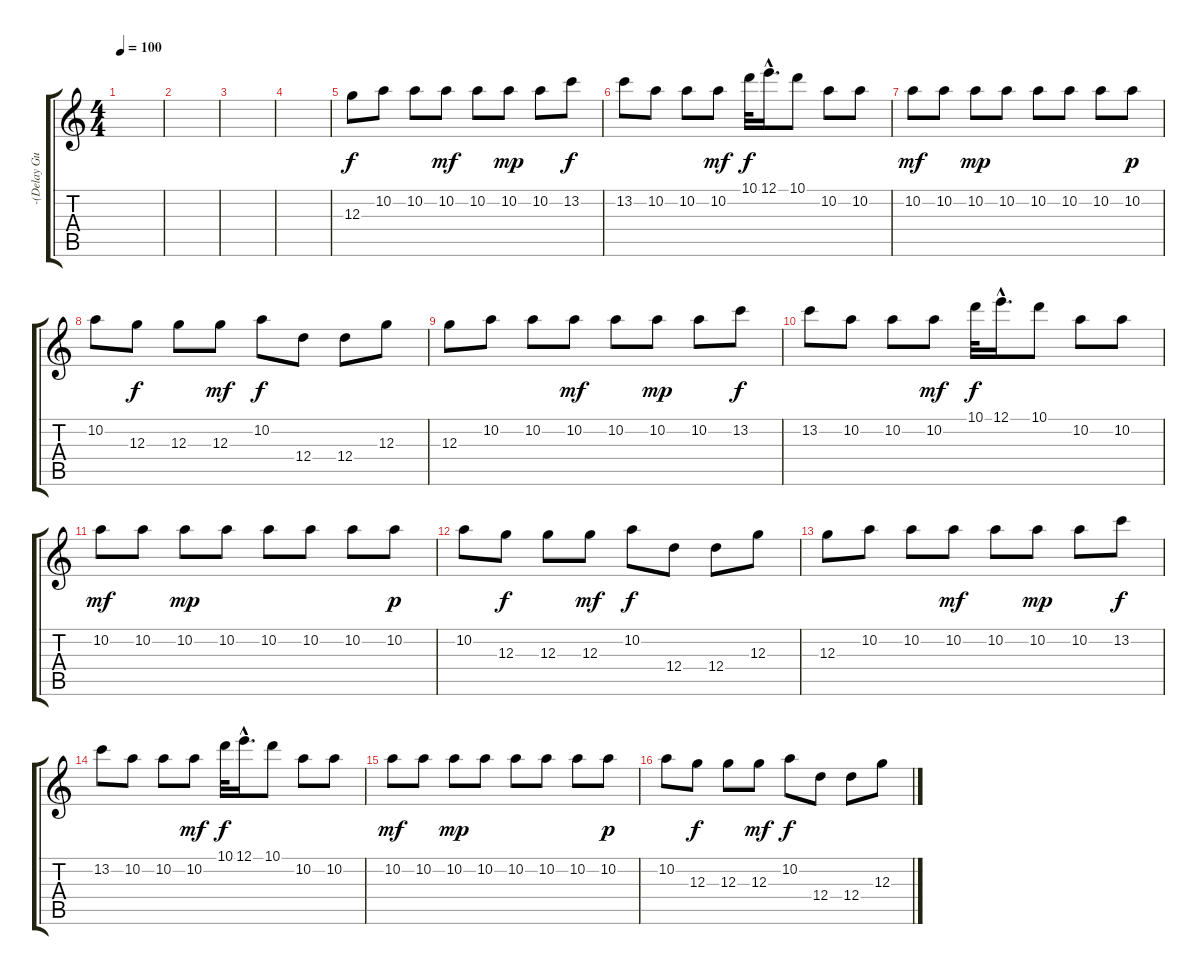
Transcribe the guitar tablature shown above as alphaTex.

\track ("-(Delay Guitar 1)-" "-(Delay Gu") {instrument electricguitarclean}
\staff {score tabs}
\tuning (E4 B3 G3 D3 A2 E2) {hide}
\ts (4 4)
\tempo 100
\clef g2
\ks c
|
|
|
|
12.3.8 10.2.8 10.2.8 10.2.8{dy mf} 10.2.8 10.2.8{dy mp} 10.2.8 13.2.8{dy f} |
13.2.8 10.2.8 10.2.8 10.2.8{dy mf} 10.1.32{dy f} 12.1{hac}.16{d} 10.1.8 10.2.8 10.2.8 |
10.2.8{dy mf} 10.2.8 10.2.8{dy mp} 10.2.8 10.2.8 10.2.8 10.2.8 10.2.8{dy p} |
10.2.8 12.3.8{dy f} 12.3.8 12.3.8{dy mf} 10.2.8{dy f} 12.4.8 12.4.8 12.3.8 |
12.3.8 10.2.8 10.2.8 10.2.8{dy mf} 10.2.8 10.2.8{dy mp} 10.2.8 13.2.8{dy f} |
13.2.8 10.2.8 10.2.8 10.2.8{dy mf} 10.1.32{dy f} 12.1{hac}.16{d} 10.1.8 10.2.8 10.2.8 |
10.2.8{dy mf} 10.2.8 10.2.8{dy mp} 10.2.8 10.2.8 10.2.8 10.2.8 10.2.8{dy p} |
10.2.8 12.3.8{dy f} 12.3.8 12.3.8{dy mf} 10.2.8{dy f} 12.4.8 12.4.8 12.3.8 |
12.3.8 10.2.8 10.2.8 10.2.8{dy mf} 10.2.8 10.2.8{dy mp} 10.2.8 13.2.8{dy f} |
13.2.8 10.2.8 10.2.8 10.2.8{dy mf} 10.1.32{dy f} 12.1{hac}.16{d} 10.1.8 10.2.8 10.2.8 |
10.2.8{dy mf} 10.2.8 10.2.8{dy mp} 10.2.8 10.2.8 10.2.8 10.2.8 10.2.8{dy p} |
10.2.8 12.3.8{dy f} 12.3.8 12.3.8{dy mf} 10.2.8{dy f} 12.4.8 12.4.8 12.3.8
